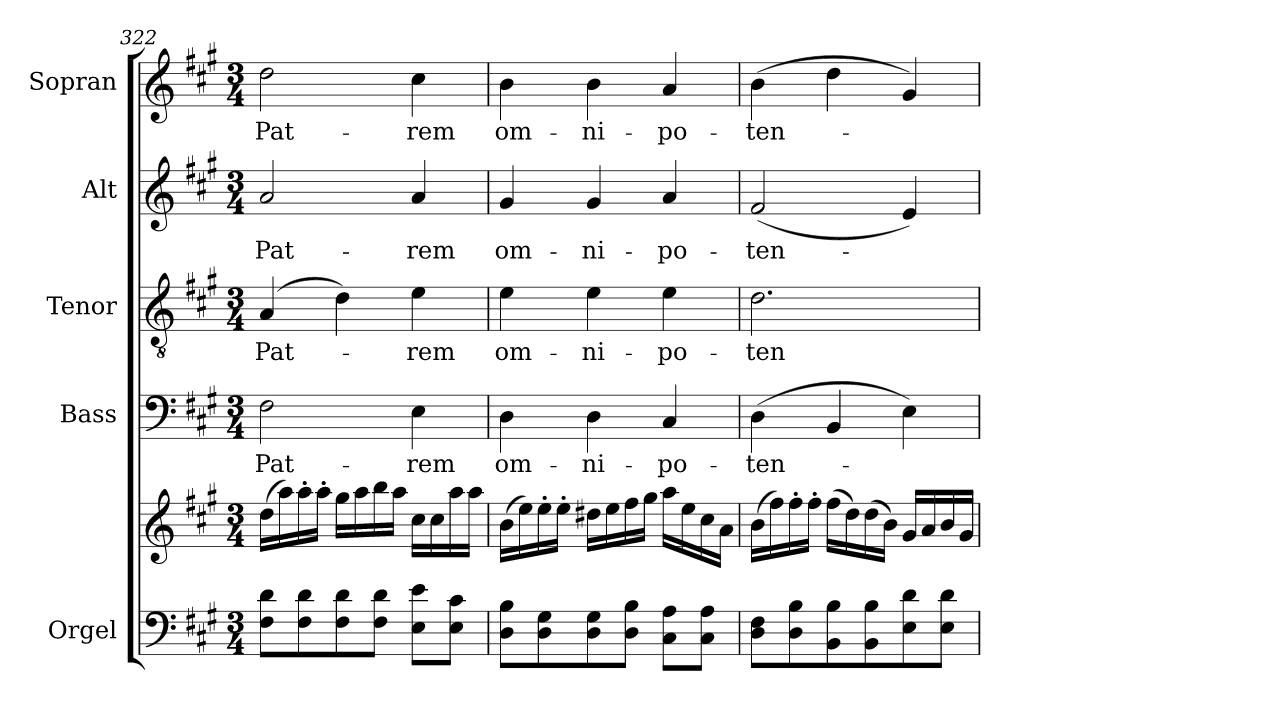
**kern	**kern	**kern	**text	**kern	**text	**kern	**text	**kern	**text
*part5	*part5	*part4	*part4	*part3	*part3	*part2	*part2	*part1	*part1
*staff6	*staff5	*staff4	*staff4	*staff3	*staff3	*staff2	*staff2	*staff1	*staff1
*I"Orgel	*	*I"Bass	*	*I"Tenor	*	*I"Alt	*	*I"Sopran	*
*I'Org.	*	*I'B.	*	*I'T.	*	*I'A.	*	*I'S.	*
*clefF4	*clefG2	*clefF4	*	*clefGv2	*	*clefG2	*	*clefG2	*
*k[f#c#g#]	*k[f#c#g#]	*k[f#c#g#]	*	*k[f#c#g#]	*	*k[f#c#g#]	*	*k[f#c#g#]	*
*A:	*A:	*A:	*	*A:	*	*A:	*	*A:	*
*M3/4	*M3/4	*M3/4	*	*M3/4	*	*M3/4	*	*M3/4	*
=322	=322	=322	=322	=322	=322	=322	=322	=322	=322
!	!	!	!LO:LY:b	!	!LO:LY:b	!	!LO:LY:b	!	!LO:LY:b
8F#\ 8d\L	(>16dd\LL	2F#\	Pat-	(4A/	Pat-	2a/	Pat-	2dd\	Pat-
.	16aa\)	.	.	.	.	.	.	.	.
8F#\ 8d\	16aa'>\	.	.	.	.	.	.	.	.
.	16aa'>\JJ	.	.	.	.	.	.	.	.
8F#\ 8d\	16gg#\LL	.	.	4d\)	.	.	.	.	.
.	16aa\	.	.	.	.	.	.	.	.
8F#\ 8d\J	16bb\	.	.	.	.	.	.	.	.
.	16aa\JJ	.	.	.	.	.	.	.	.
!	!	!	!LO:LY:b	!	!LO:LY:b	!	!LO:LY:b	!	!LO:LY:b
8E\ 8e\L	16cc#\LL	4E\	-rem	4e\	-rem	4a/	-rem	4cc#\	-rem
.	16cc#\	.	.	.	.	.	.	.	.
8E\ 8c#\J	16aa\	.	.	.	.	.	.	.	.
.	16aa\JJ	.	.	.	.	.	.	.	.
=323	=323	=323	=323	=323	=323	=323	=323	=323	=323
!	!	!	!LO:LY:b	!	!LO:LY:b	!	!LO:LY:b	!	!LO:LY:b
8D\ 8B\L	(>16b\LL	4D\	om-	4e\	om-	4g#/	om-	4b\	om-
.	16ee\)	.	.	.	.	.	.	.	.
8D\ 8G#\	16ee'>\	.	.	.	.	.	.	.	.
.	16ee'>\JJ	.	.	.	.	.	.	.	.
!	!	!	!LO:LY:b	!	!LO:LY:b	!	!LO:LY:b	!	!LO:LY:b
8D\ 8G#\	16dd#X\LL	4D\	-ni-	4e\	-ni-	4g#/	-ni-	4b\	-ni-
.	16ee\	.	.	.	.	.	.	.	.
8D\ 8B\J	16ff#\	.	.	.	.	.	.	.	.
.	16gg#\JJ	.	.	.	.	.	.	.	.
!	!	!	!LO:LY:b	!	!LO:LY:b	!	!LO:LY:b	!	!LO:LY:b
8C#\ 8A\L	16aa\LL	4C#/	-po-	4e\	-po-	4a/	-po-	4a/	-po-
.	16ee\	.	.	.	.	.	.	.	.
8C#\ 8A\J	16cc#\	.	.	.	.	.	.	.	.
.	16a\JJ	.	.	.	.	.	.	.	.
=324	=324	=324	=324	=324	=324	=324	=324	=324	=324
!	!	!	!LO:LY:b	!	!LO:LY:b	!	!LO:LY:b	!	!LO:LY:b
8D\ 8F#\L	(>16b\LL	(>4D\	-ten-	2.d\	-ten-	(<2f#/	-ten-	(>4b\	-ten-
.	16ff#\)	.	.	.	.	.	.	.	.
8D\ 8B\	16ff#'>\	.	.	.	.	.	.	.	.
.	16ff#'>\JJ	.	.	.	.	.	.	.	.
8BB\ 8B\	(>16ff#\LL	4BB/	.	.	.	.	.	4dd\	.
.	16dd\)	.	.	.	.	.	.	.	.
8BB\ 8B\	(>16dd\	.	.	.	.	.	.	.	.
.	16b\JJ)	.	.	.	.	.	.	.	.
8E\ 8d\	16g#/LL	4E\)	.	.	.	4e/)	.	4g#/)	.
.	16a/	.	.	.	.	.	.	.	.
8E\ 8d\J	16b/	.	.	.	.	.	.	.	.
.	16g#/JJ	.	.	.	.	.	.	.	.
=	=	=	=	=	=	=	=	=	=
*-	*-	*-	*-	*-	*-	*-	*-	*-	*-
